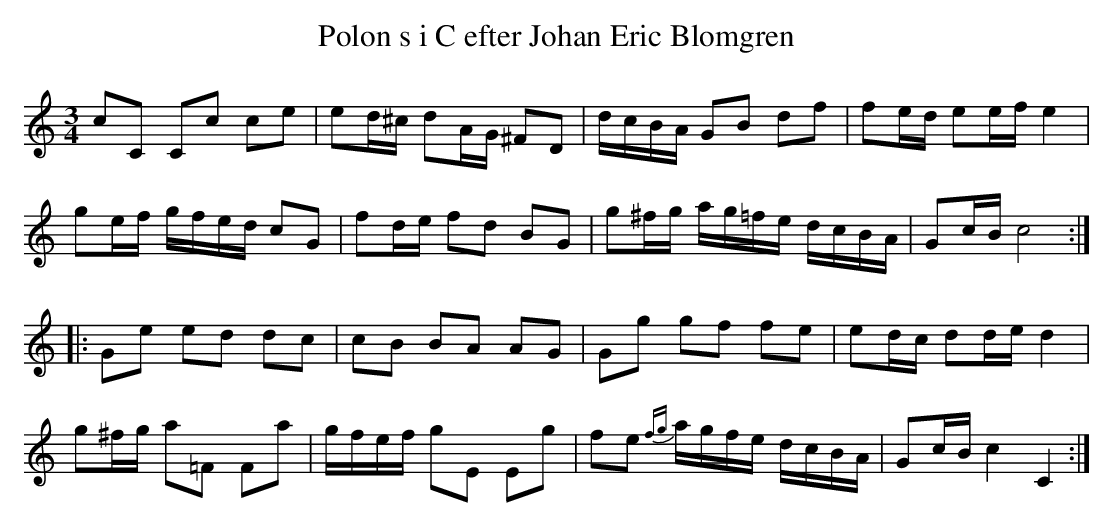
X:1
T:Polon s i C efter Johan Eric Blomgren
M:3/4
L:1/16
K:C
c2C2 C2c2 c2e2 | e2d^c d2AG ^F2D2 | dcBA G2B2 d2f2 | f2ed e2ef e4 |
g2ef gfed c2G2 | f2de f2d2 B2G2 | g2^fg ag=fe dcBA | G2cB c8 ::
G2e2 e2d2 d2c2 | c2B2 B2A2 A2G2 | G2g2 g2f2 f2e2 | e2dc d2de d4 |
g2^fg a2=F2 F2a2 | gfef g2E2 E2g2 | f2e2 {fg}agfe dcBA | G2cB c4 C4 :|
